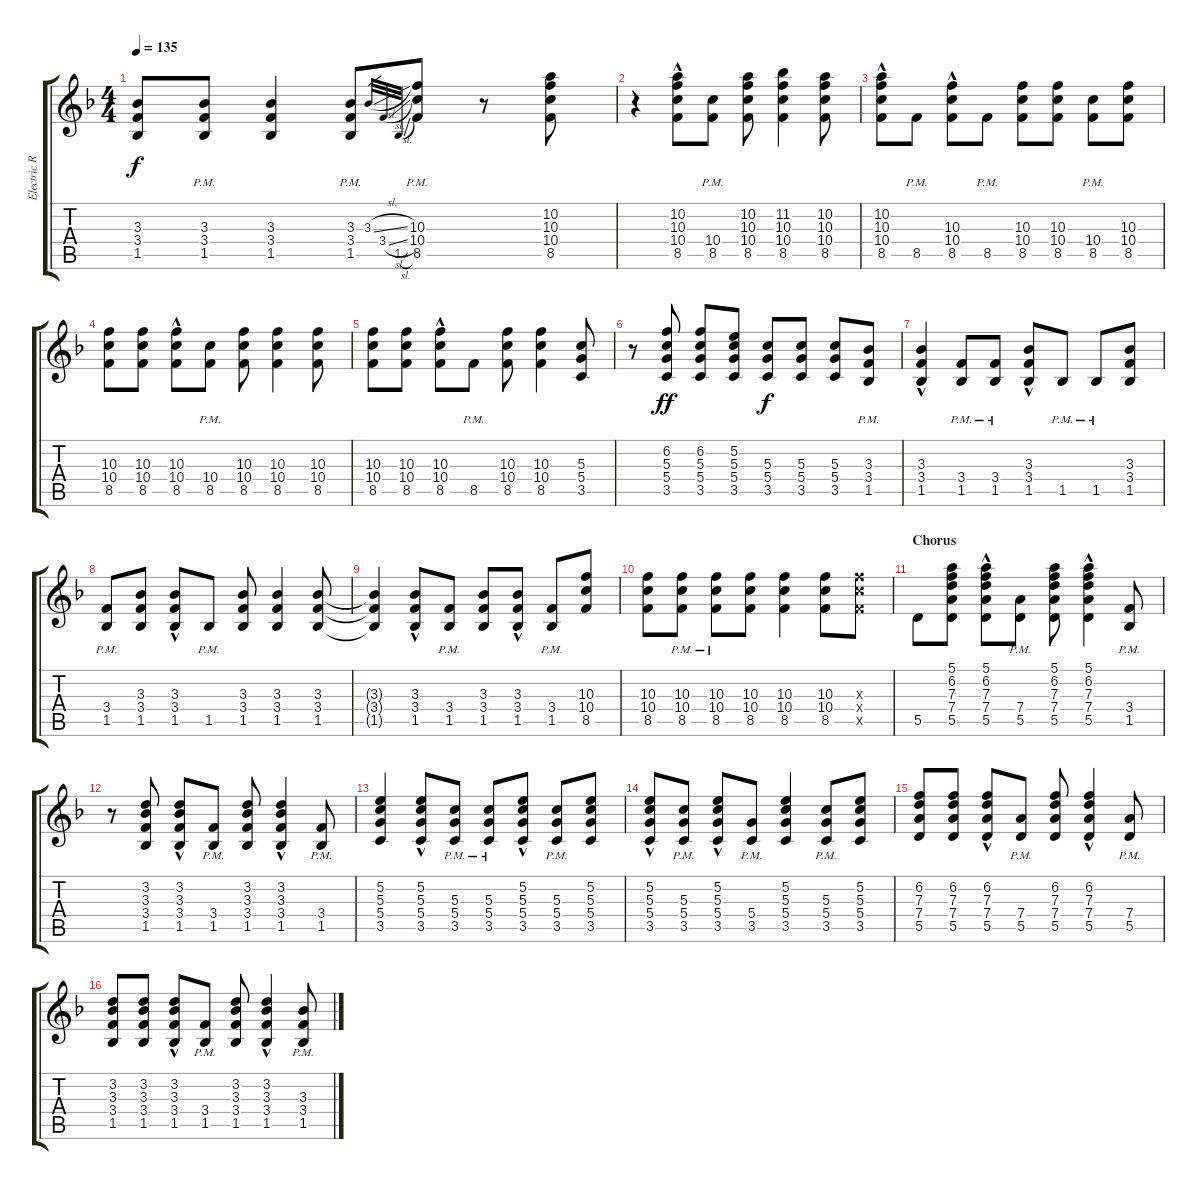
\track ("Electric Rythm" "Electric R") {instrument distortionguitar}
\staff {score tabs}
\tuning (E4 B3 G3 D3 A2 E2) {hide}
\ts (4 4)
\tempo 135
\clef g2
\ks f
(3.3 3.4 1.5).8{dy f} (3.3{pm} 3.4{pm} 1.5{pm}).8 (3.3 3.4 1.5).4 (3.3{pm} 3.4{pm} 1.5{pm}).8 3.3{sl}.32{gr} 3.4{sl}.32{gr} 1.5{sl}.32{gr} (10.3{pm} 10.4{pm} 8.5{pm}).8 r.8 (10.2 10.3 10.4 8.5).8 |
r.4 (10.2{hac} 10.3{hac} 10.4 8.5).8 (10.4{pm} 8.5{pm}).8 (10.2 10.3 10.4 8.5).8 (11.2 10.3 10.4 8.5).4 (10.2 10.3 10.4 8.5).8 |
(10.2{hac} 10.3{hac} 10.4 8.5).8 8.5{pm}.8 (10.3{hac} 10.4 8.5).8 8.5{pm}.8 (10.3 10.4 8.5).8 (10.3 10.4 8.5).8 (10.4{pm} 8.5{pm}).8 (10.3 10.4 8.5).8 |
(10.3 10.4 8.5).8 (10.3 10.4 8.5).8 (10.3{hac} 10.4 8.5).8 (10.4{pm} 8.5{pm}).8 (10.3 10.4 8.5).8 (10.3 10.4 8.5).4 (10.3 10.4 8.5).8 |
(10.3 10.4 8.5).8 (10.3 10.4 8.5).8 (10.3{hac} 10.4{hac} 8.5).8 8.5{pm}.8 (10.3 10.4 8.5).8 (10.3 10.4 8.5).4 (5.3 5.4 3.5).8 |
r.8 (6.2 5.3 5.4 3.5).8{dy ff} (6.2 5.3 5.4 3.5).8 (5.2 5.3 5.4 3.5).8 (5.3 5.4 3.5).8{dy f} (5.3 5.4 3.5).8 (5.3 5.4 3.5).8 (3.3{pm} 3.4{pm} 1.5{pm}).8 |
(3.3{hac} 3.4 1.5).4 (3.4{pm} 1.5{pm}).8 (3.4{pm} 1.5{pm}).8 (3.3{hac} 3.4 1.5).8 1.5{pm}.8 1.5{pm}.8 (3.3 3.4 1.5).8 |
(3.4{pm} 1.5{pm}).8 (3.3 3.4 1.5).8 (3.3{hac} 3.4 1.5).8 1.5{pm}.8 (3.3 3.4 1.5).8 (3.3 3.4 1.5).4 (3.3 3.4 1.5).8 |
(3.3{t} 3.4{t} 1.5{t}).4 (3.3{hac} 3.4 1.5).8 (3.4{pm} 1.5{pm}).8 (3.3 3.4 1.5).8 (3.3{hac} 3.4 1.5).8 (3.4{pm} 1.5{pm}).8 (10.3 10.4 8.5).8 |
(10.3 10.4 8.5).8 (10.3{pm} 10.4{pm} 8.5{pm}).8 (10.3{pm} 10.4{pm} 8.5{pm}).8 (10.3 10.4 8.5).8 (10.3 10.4 8.5).4 (10.3 10.4 8.5).8 (10.3{x} 10.4{x} 8.5{x}).8 |
\section ("" "Chorus")
5.5.8 (5.1 6.2 7.3 7.4 5.5).8 (5.1{hac} 6.2{hac} 7.3{hac} 7.4 5.5).8 (7.4{pm} 5.5{pm}).8 (5.1 6.2 7.3 7.4 5.5).8 (5.1{hac} 6.2{hac} 7.3{hac} 7.4 5.5).4 (3.4{pm} 1.5{pm}).8 |
r.8 (3.2 3.3 3.4 1.5).8 (3.2{hac} 3.3{hac} 3.4 1.5).8 (3.4{pm} 1.5{pm}).8 (3.2 3.3 3.4 1.5).8 (3.2{hac} 3.3{hac} 3.4 1.5).4 (3.4{pm} 1.5{pm}).8 |
(5.2 5.3 5.4 3.5).4 (5.2{hac} 5.3 5.4 3.5).8 (5.3{pm} 5.4{pm} 3.5{pm}).8 (5.3{pm} 5.4{pm} 3.5{pm}).8 (5.2{hac} 5.3 5.4 3.5).8 (5.3{pm} 5.4{pm} 3.5{pm}).8 (5.2 5.3 5.4 3.5).8 |
(5.2{hac} 5.3 5.4 3.5).8 (5.3{pm} 5.4{pm} 3.5{pm}).8 (5.2{hac} 5.3 5.4 3.5).8 (5.4{pm} 3.5{pm}).8 (5.2 5.3 5.4 3.5).4 (5.3{pm} 5.4{pm} 3.5{pm}).8 (5.2 5.3 5.4 3.5).8 |
(6.2 7.3 7.4 5.5).8 (6.2 7.3 7.4 5.5).8 (6.2{hac} 7.3{hac} 7.4 5.5).8 (7.4{pm} 5.5{pm}).8 (6.2 7.3 7.4 5.5).8 (6.2{hac} 7.3{hac} 7.4 5.5).4 (7.4{pm} 5.5{pm}).8 |
(3.2 3.3 3.4 1.5).8 (3.2 3.3 3.4 1.5).8 (3.2{hac} 3.3{hac} 3.4 1.5).8 (3.4{pm} 1.5{pm}).8 (3.2 3.3 3.4 1.5).8 (3.2{hac} 3.3 3.4 1.5).4 (3.3{pm} 3.4{pm} 1.5{pm}).8
